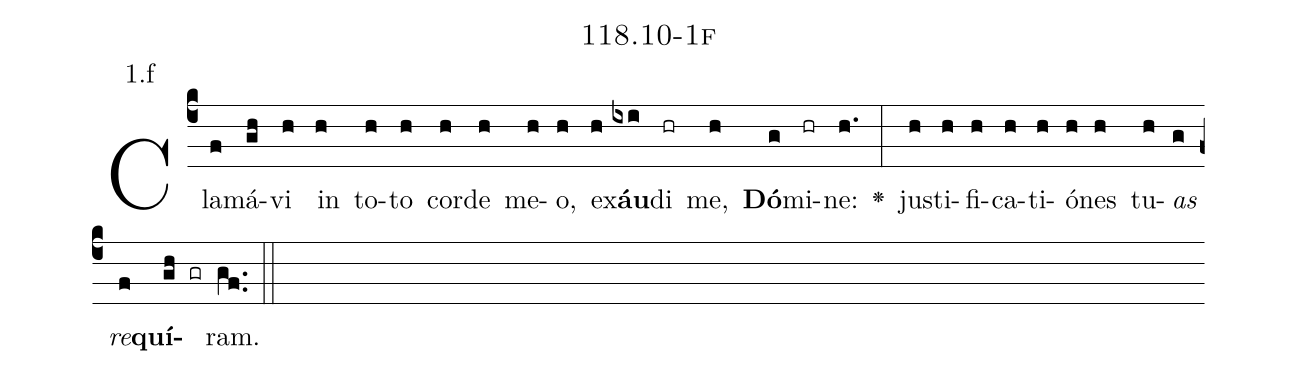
name: 118.10-1f;
annotation: 1.f;
%%
(c4)Cla(f)má(gh)vi(h) in(h) to(h)to(h) cor(h)de(h) me(h)o,(h) ex(h)<b>áu</b>(ixi)di(hr) me,(h) <b>Dó</b>(g)mi(hr)ne:(h.) <v>\greheightstar</v>(:) jus(h)ti(h)fi(h)ca(h)ti(h)ó(h)nes(h) tu(h)<i>as</i>(g) <i>re</i>(f)<b>quí</b>(gh gr)ram.(gf..) (::)


%E(h) u(h) o(g) u(f) a(gh) e.(gf..) (::)
